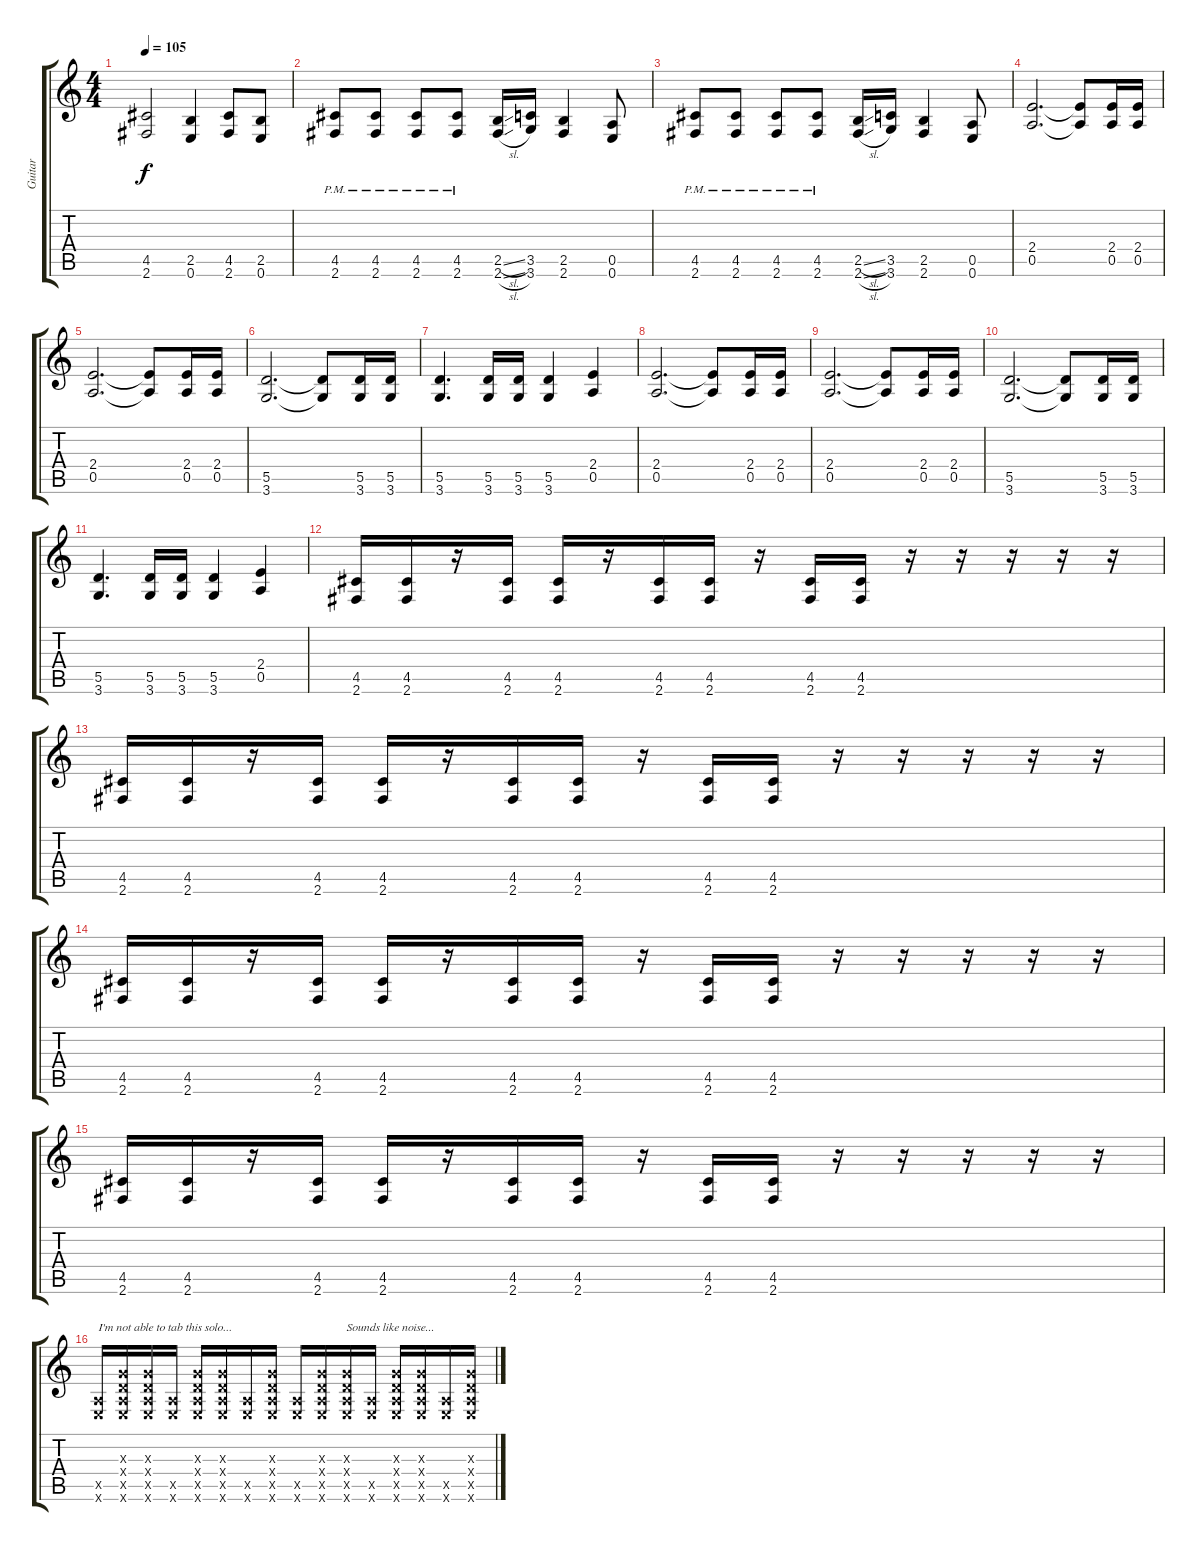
\track ("Guitar" "Guitar") {instrument distortionguitar}
\staff {score tabs}
\tuning (E4 B3 G3 D3 A2 E2) {hide}
\ts (4 4)
\tempo 105
\clef g2
\ks c
(4.5{t} 2.6{t}).2{dy f} (2.5 0.6).4 (4.5 2.6).8 (2.5 0.6).8 |
(4.5{pm} 2.6{pm}).8 (4.5{pm} 2.6{pm}).8 (4.5{pm} 2.6{pm}).8 (4.5{pm} 2.6{pm}).8 (2.5{sl} 2.6{sl}).16 (3.5 3.6).16 (2.5 2.6).4 (0.5 0.6).8 |
(4.5{pm} 2.6{pm}).8 (4.5{pm} 2.6{pm}).8 (4.5{pm} 2.6{pm}).8 (4.5{pm} 2.6{pm}).8 (2.5{sl} 2.6{sl}).16 (3.5 3.6).16 (2.5 2.6).4 (0.5 0.6).8 |
(2.4 0.5).2{d} (2.4{t} 0.5{t}).8 (2.4 0.5).16 (2.4 0.5).16 |
(2.4 0.5).2{d} (2.4{t} 0.5{t}).8 (2.4 0.5).16 (2.4 0.5).16 |
(5.5 3.6).2{d} (5.5{t} 3.6{t}).8 (5.5 3.6).16 (5.5 3.6).16 |
(5.5 3.6).4{d} (5.5 3.6).16 (5.5 3.6).16 (5.5 3.6).4 (2.4 0.5).4 |
(2.4 0.5).2{d} (2.4{t} 0.5{t}).8 (2.4 0.5).16 (2.4 0.5).16 |
(2.4 0.5).2{d} (2.4{t} 0.5{t}).8 (2.4 0.5).16 (2.4 0.5).16 |
(5.5 3.6).2{d} (5.5{t} 3.6{t}).8 (5.5 3.6).16 (5.5 3.6).16 |
(5.5 3.6).4{d} (5.5 3.6).16 (5.5 3.6).16 (5.5 3.6).4 (2.4 0.5).4 |
(4.5 2.6).16 (4.5 2.6).16 r.16 (4.5 2.6).16 (4.5 2.6).16 r.16 (4.5 2.6).16 (4.5 2.6).16 r.16 (4.5 2.6).16 (4.5 2.6).16 r.16 r.16 r.16 r.16 r.16 |
(4.5 2.6).16 (4.5 2.6).16 r.16 (4.5 2.6).16 (4.5 2.6).16 r.16 (4.5 2.6).16 (4.5 2.6).16 r.16 (4.5 2.6).16 (4.5 2.6).16 r.16 r.16 r.16 r.16 r.16 |
(4.5 2.6).16 (4.5 2.6).16 r.16 (4.5 2.6).16 (4.5 2.6).16 r.16 (4.5 2.6).16 (4.5 2.6).16 r.16 (4.5 2.6).16 (4.5 2.6).16 r.16 r.16 r.16 r.16 r.16 |
(4.5 2.6).16 (4.5 2.6).16 r.16 (4.5 2.6).16 (4.5 2.6).16 r.16 (4.5 2.6).16 (4.5 2.6).16 r.16 (4.5 2.6).16 (4.5 2.6).16 r.16 r.16 r.16 r.16 r.16 |
(0.5{x} 0.6{x}).16{txt "I'm not able to tab this solo..."} (0.3{x} 0.4{x} 0.5{x} 0.6{x}).16 (0.3{x} 0.4{x} 0.5{x} 0.6{x}).16 (0.5{x} 0.6{x}).16 (0.3{x} 0.4{x} 0.5{x} 0.6{x}).16 (0.3{x} 0.4{x} 0.5{x} 0.6{x}).16 (0.5{x} 0.6{x}).16 (0.3{x} 0.4{x} 0.5{x} 0.6{x}).16 (0.5{x} 0.6{x}).16 (0.3{x} 0.4{x} 0.5{x} 0.6{x}).16 (0.3{x} 0.4{x} 0.5{x} 0.6{x}).16{txt "Sounds like noise..."} (0.5{x} 0.6{x}).16 (0.3{x} 0.4{x} 0.5{x} 0.6{x}).16 (0.3{x} 0.4{x} 0.5{x} 0.6{x}).16 (0.5{x} 0.6{x}).16 (0.3{x} 0.4{x} 0.5{x} 0.6{x}).16
